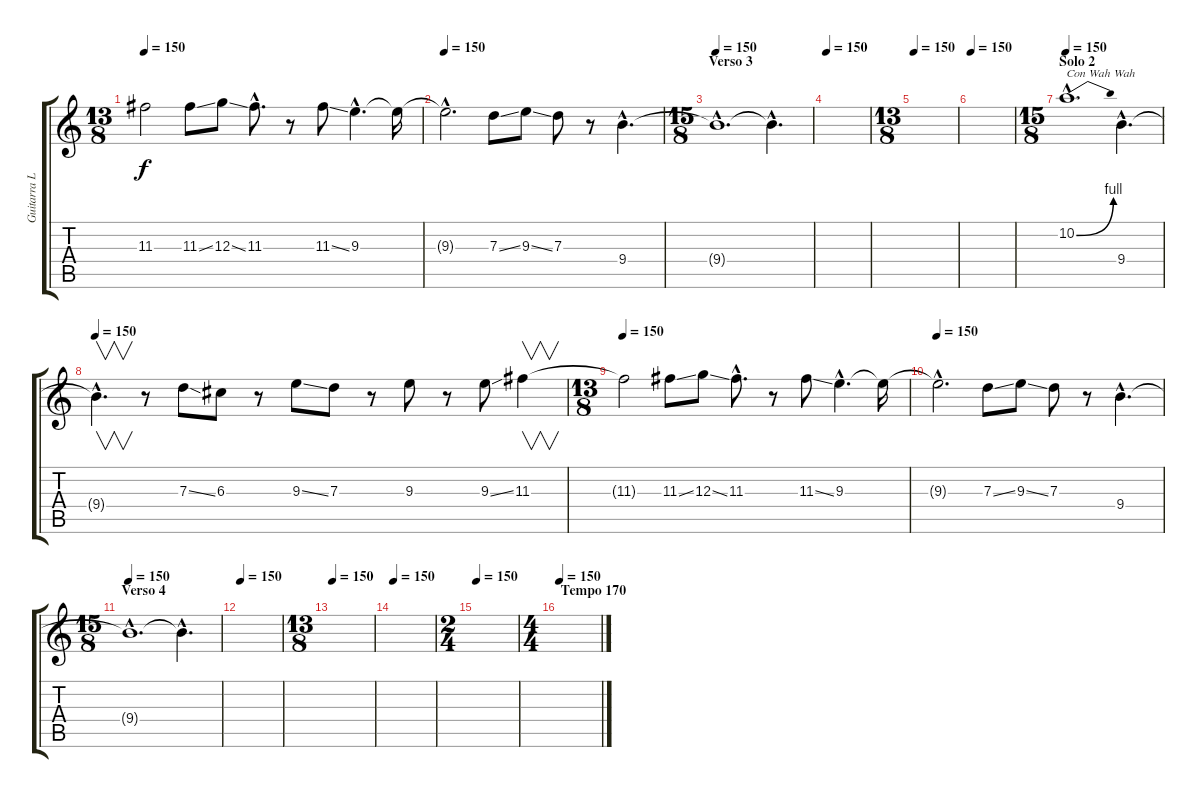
\track ("Guitarra Lider (solos)" "Guitarra L") {instrument overdrivenguitar}
\staff {score tabs}
\tuning (E4 B3 G3 D3 A2 E2) {hide}
\ts (13 8)
\tempo 150
\clef g2
\ks c
11.3{t}.2{dy f} 11.3{ss}.8 12.3{ss}.8 11.3{hac}.8{d} r.8 11.3{ss}.8 9.3{hac}.4{d} 9.3{t}.16 |
\tempo 150
9.3{hac t}.2{d} 7.3{ss}.8 9.3{ss}.8 7.3.8 r.8 9.4{hac}.4{d} |
\ts (15 8)
\section ("" "Verso 3")
\tempo 150
9.4{hac t}.1{d} 9.4{hac t}.4{d} |
\tempo 150
|
\ts (13 8)
\tempo 150
|
\tempo 150
|
\ts (15 8)
\section ("" "Solo 2")
\tempo 150
10.2{be (bend 0 0 60 4) hac}.1{d txt "Con Wah Wah"} 9.4{hac}.4{d} |
\tempo 150
9.4{hac t}.4{v d} r.8 7.3{ss}.8 6.3.8 r.8 9.3{ss}.8 7.3.8 r.8 9.3.8 r.8 9.3{ss}.8 11.3.4{v} |
\ts (13 8)
\tempo 150
11.3{t}.2 11.3{ss}.8 12.3{ss}.8 11.3{hac}.8{d} r.8 11.3{ss}.8 9.3{hac}.4{d} 9.3{t}.16 |
\tempo 150
9.3{hac t}.2{d} 7.3{ss}.8 9.3{ss}.8 7.3.8 r.8 9.4{hac}.4{d} |
\ts (15 8)
\section ("" "Verso 4")
\tempo 150
9.4{hac t}.1{d} 9.4{hac t}.4{d} |
\tempo 150
|
\ts (13 8)
\tempo 150
|
\tempo 150
|
\ts (2 4)
\tempo 150
|
\ts (4 4)
\section ("" "Tempo 170")
\tempo 150
